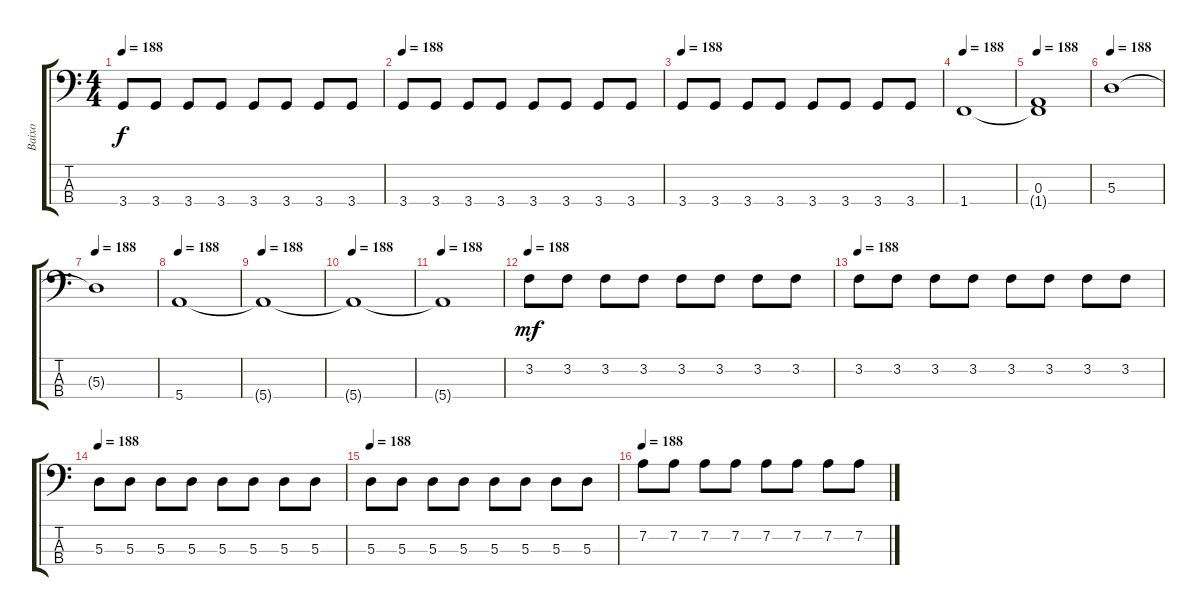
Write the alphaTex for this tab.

\track ("Baixo" "Baixo") {instrument electricbasspick}
\staff {score tabs}
\tuning (G2 D2 A1 E1) {hide}
\ts (4 4)
\tempo 188
\clef f4
\ks c
3.4.8{dy f} 3.4.8 3.4.8 3.4.8 3.4.8 3.4.8 3.4.8 3.4.8 |
\tempo 188
3.4.8 3.4.8 3.4.8 3.4.8 3.4.8 3.4.8 3.4.8 3.4.8 |
\tempo 188
3.4.8 3.4.8 3.4.8 3.4.8 3.4.8 3.4.8 3.4.8 3.4.8 |
\tempo 188
1.4.1 |
\tempo 188
(0.3 1.4{t}).1 |
\tempo 188
5.3.1 |
\tempo 188
5.3{t}.1 |
\tempo 188
5.4.1 |
\tempo 188
5.4{t}.1 |
\tempo 188
5.4{t}.1 |
\tempo 188
5.4{t}.1 |
\tempo 188
3.2.8{dy mf} 3.2.8 3.2.8 3.2.8 3.2.8 3.2.8 3.2.8 3.2.8 |
\tempo 188
3.2.8 3.2.8 3.2.8 3.2.8 3.2.8 3.2.8 3.2.8 3.2.8 |
\tempo 188
5.3.8 5.3.8 5.3.8 5.3.8 5.3.8 5.3.8 5.3.8 5.3.8 |
\tempo 188
5.3.8 5.3.8 5.3.8 5.3.8 5.3.8 5.3.8 5.3.8 5.3.8 |
\tempo 188
7.2.8 7.2.8 7.2.8 7.2.8 7.2.8 7.2.8 7.2.8 7.2.8
